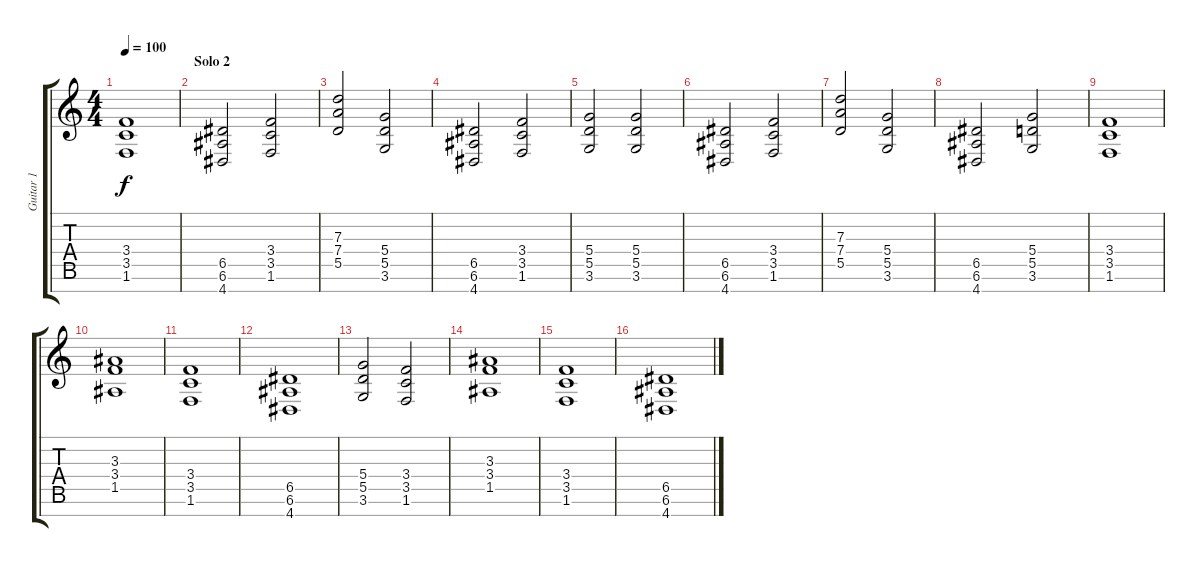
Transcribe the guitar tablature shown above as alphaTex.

\track ("Guitar 1" "Guitar 1") {instrument overdrivenguitar}
\staff {score tabs}
\tuning (E4 B3 G3 D3 A2 E2 B1) {hide}
\ts (4 4)
\tempo 100
\clef g2
\ks c
(3.4 3.5 1.6).1{dy f} |
\section ("" "Solo 2")
(6.5 6.6 4.7).2 (3.4 3.5 1.6).2 |
(7.3 7.4 5.5).2 (5.4 5.5 3.6).2 |
(6.5 6.6 4.7).2 (3.4 3.5 1.6).2 |
(5.4 5.5 3.6).2 (5.4 5.5 3.6).2 |
(6.5 6.6 4.7).2 (3.4 3.5 1.6).2 |
(7.3 7.4 5.5).2 (5.4 5.5 3.6).2 |
(6.5 6.6 4.7).2 (5.4 5.5 3.6).2 |
(3.4 3.5 1.6).1 |
\section ("" "")
(3.3 3.4 1.5).1 |
(3.4 3.5 1.6).1 |
(6.5 6.6 4.7).1 |
(5.4 5.5 3.6).2 (3.4 3.5 1.6).2 |
(3.3 3.4 1.5).1 |
(3.4 3.5 1.6).1 |
(6.5 6.6 4.7).1
